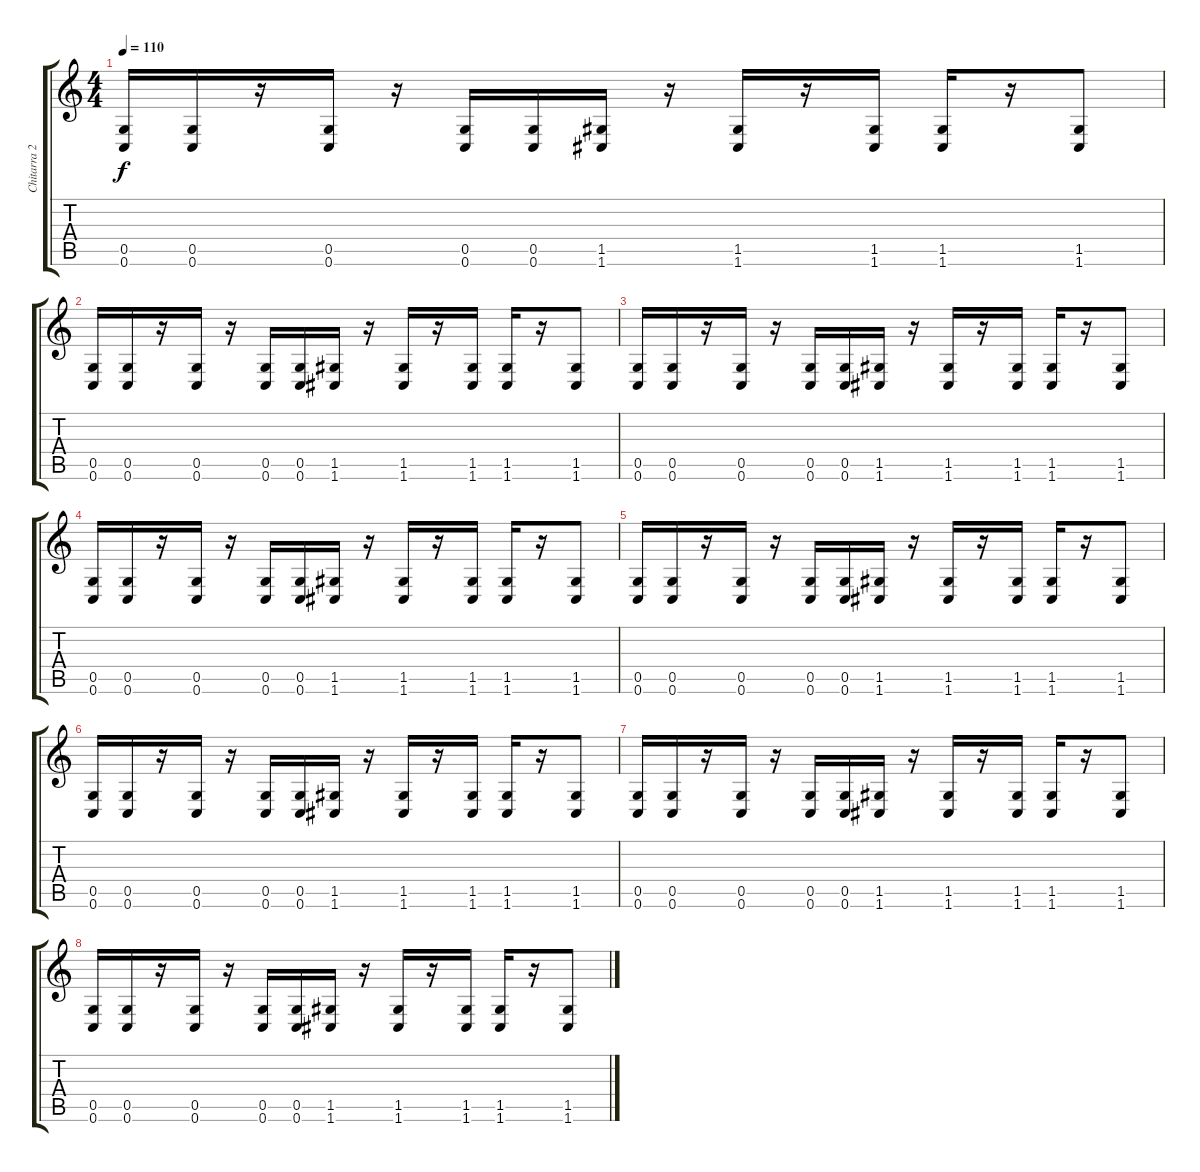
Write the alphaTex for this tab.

\track ("Chitarra 2" "Chitarra 2") {instrument distortionguitar}
\staff {score tabs}
\tuning (D4 A3 F3 C3 G2 C2) {hide}
\ts (4 4)
\tempo 110
\clef g2
\ks c
(0.5 0.6).16{dy f} (0.5 0.6).16 r.16 (0.5 0.6).16 r.16 (0.5 0.6).16 (0.5 0.6).16 (1.5 1.6).16 r.16 (1.5 1.6).16 r.16 (1.5 1.6).16 (1.5 1.6).16 r.16 (1.5 1.6).8 |
(0.5 0.6).16 (0.5 0.6).16 r.16 (0.5 0.6).16 r.16 (0.5 0.6).16 (0.5 0.6).16 (1.5 1.6).16 r.16 (1.5 1.6).16 r.16 (1.5 1.6).16 (1.5 1.6).16 r.16 (1.5 1.6).8 |
(0.5 0.6).16 (0.5 0.6).16 r.16 (0.5 0.6).16 r.16 (0.5 0.6).16 (0.5 0.6).16 (1.5 1.6).16 r.16 (1.5 1.6).16 r.16 (1.5 1.6).16 (1.5 1.6).16 r.16 (1.5 1.6).8 |
(0.5 0.6).16 (0.5 0.6).16 r.16 (0.5 0.6).16 r.16 (0.5 0.6).16 (0.5 0.6).16 (1.5 1.6).16 r.16 (1.5 1.6).16 r.16 (1.5 1.6).16 (1.5 1.6).16 r.16 (1.5 1.6).8 |
(0.5 0.6).16 (0.5 0.6).16 r.16 (0.5 0.6).16 r.16 (0.5 0.6).16 (0.5 0.6).16 (1.5 1.6).16 r.16 (1.5 1.6).16 r.16 (1.5 1.6).16 (1.5 1.6).16 r.16 (1.5 1.6).8 |
(0.5 0.6).16 (0.5 0.6).16 r.16 (0.5 0.6).16 r.16 (0.5 0.6).16 (0.5 0.6).16 (1.5 1.6).16 r.16 (1.5 1.6).16 r.16 (1.5 1.6).16 (1.5 1.6).16 r.16 (1.5 1.6).8 |
(0.5 0.6).16 (0.5 0.6).16 r.16 (0.5 0.6).16 r.16 (0.5 0.6).16 (0.5 0.6).16 (1.5 1.6).16 r.16 (1.5 1.6).16 r.16 (1.5 1.6).16 (1.5 1.6).16 r.16 (1.5 1.6).8 |
(0.5 0.6).16 (0.5 0.6).16 r.16 (0.5 0.6).16 r.16 (0.5 0.6).16 (0.5 0.6).16 (1.5 1.6).16 r.16 (1.5 1.6).16 r.16 (1.5 1.6).16 (1.5 1.6).16 r.16 (1.5 1.6).8
